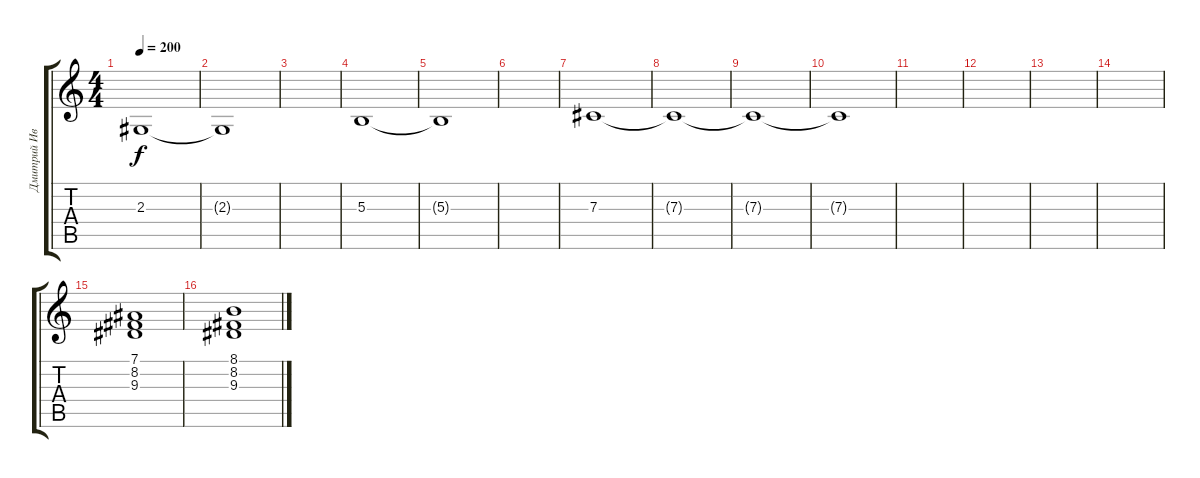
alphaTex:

\track ("Дмитрий Иванов" "Дмитрий Ив") {instrument stringensemble1}
\staff {score tabs}
\tuning (Eb4 Bb3 Gb3 Db3 Ab2 Eb2) {hide}
\ts (4 4)
\tempo 200
\clef g2
\ks c
2.3.1{dy f} |
2.3{t}.1 |
|
5.3.1 |
5.3{t}.1 |
|
7.3.1 |
7.3{t}.1 |
7.3{t}.1 |
7.3{t}.1 |
|
|
|
|
(7.1 8.2 9.3).1 |
(8.1 8.2 9.3).1
